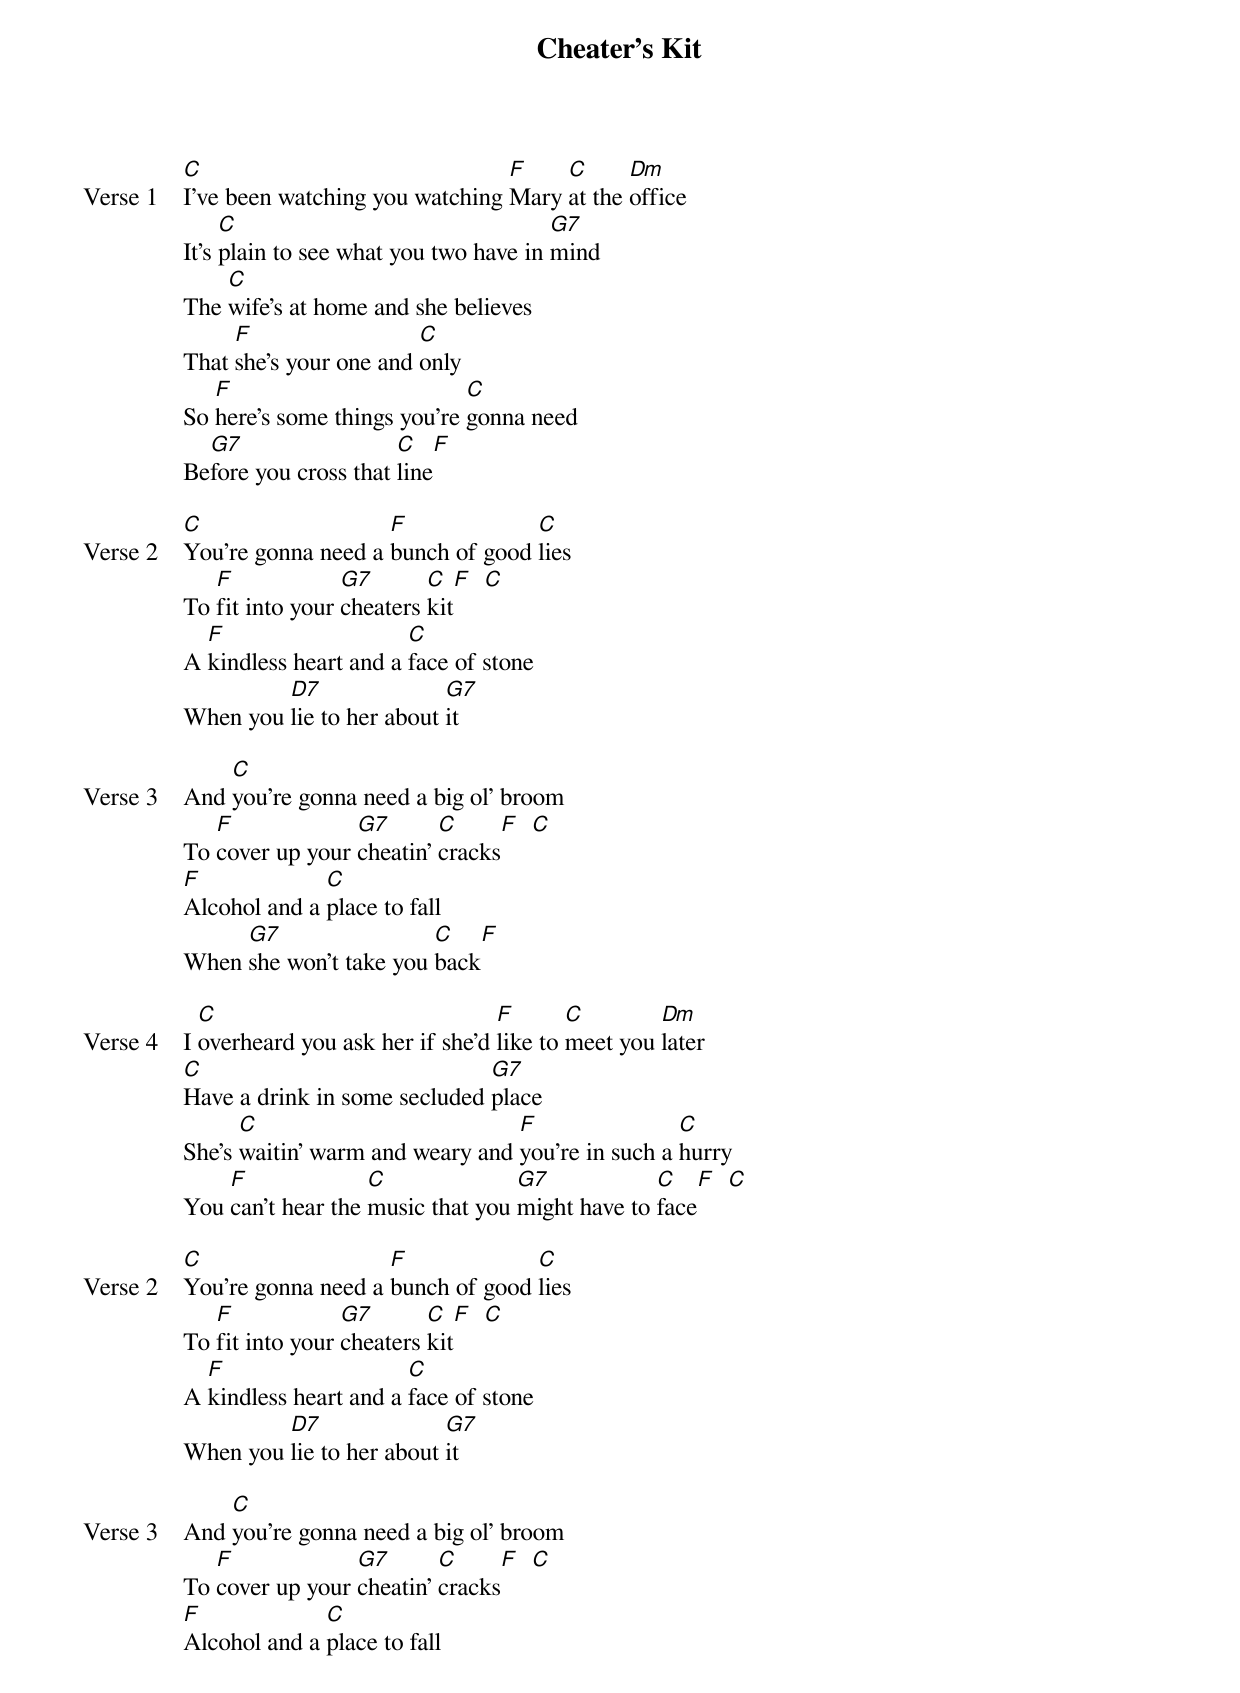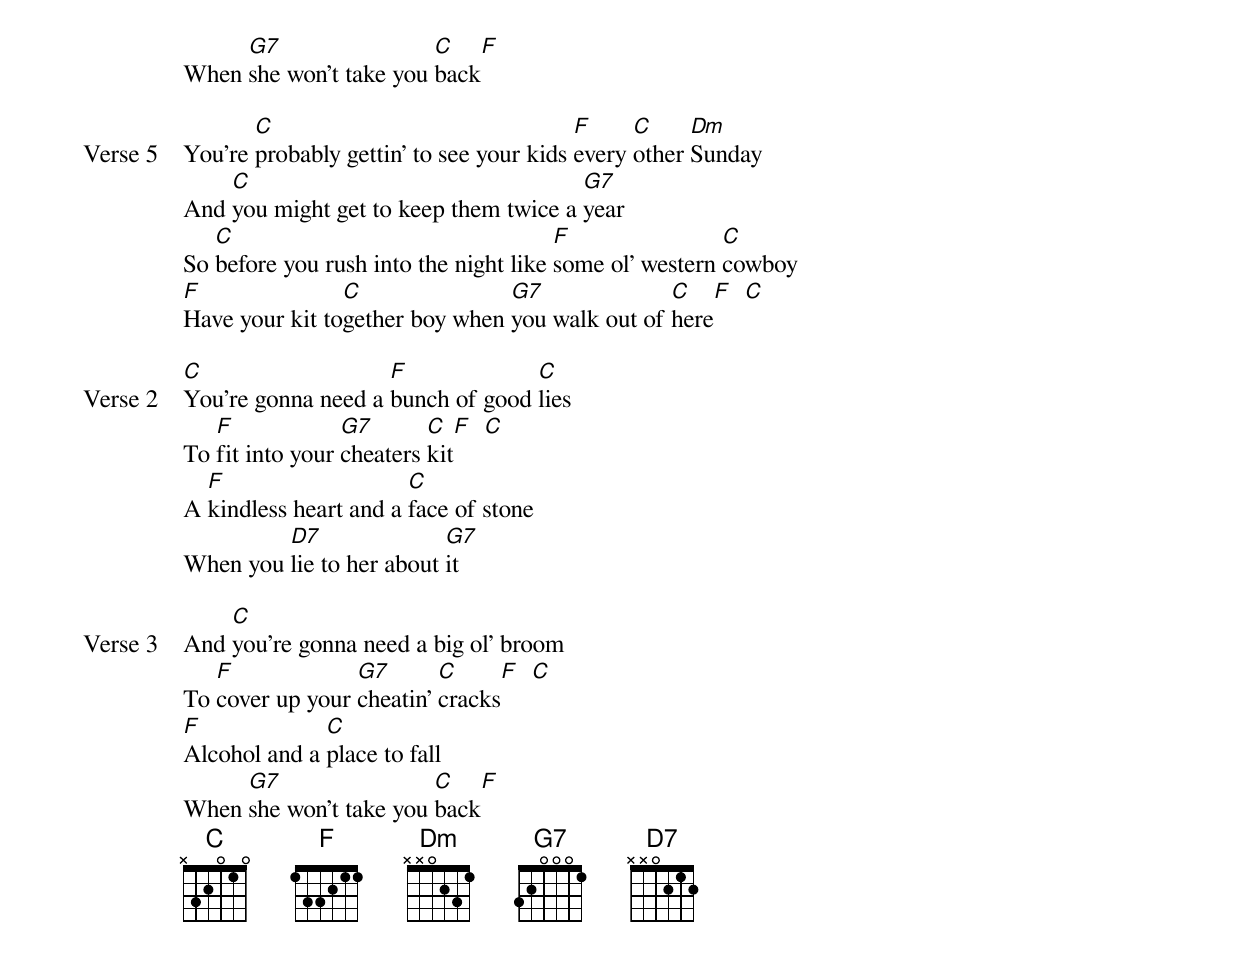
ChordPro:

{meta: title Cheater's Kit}
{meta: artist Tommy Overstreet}
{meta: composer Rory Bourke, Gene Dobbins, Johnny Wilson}
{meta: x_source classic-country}
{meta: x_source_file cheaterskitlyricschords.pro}
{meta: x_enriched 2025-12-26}

{start_of_verse: Verse 1}
[C]I've been watching you watching [F]Mary [C]at the [Dm]office
It's [C]plain to see what you two have in [G7]mind
The [C]wife's at home and she believes
That [F]she's your one and [C]only
So [F]here's some things you're [C]gonna need
Be[G7]fore you cross that [C]line[F]
{end_of_verse}

{start_of_verse: Verse 2}
[C]You're gonna need a [F]bunch of good [C]lies
To [F]fit into your [G7]cheaters [C]kit[F]  [C]
A [F]kindless heart and a [C]face of stone
When you [D7]lie to her about [G7]it
{end_of_verse}

{start_of_verse: Verse 3}
And [C]you're gonna need a big ol' broom
To [F]cover up your [G7]cheatin' [C]cracks[F]  [C]
[F]Alcohol and a [C]place to fall
When [G7]she won't take you [C]back[F]
{end_of_verse}

{start_of_verse: Verse 4}
I [C]overheard you ask her if she'd [F]like to [C]meet you [Dm]later
[C]Have a drink in some secluded [G7]place
She's [C]waitin' warm and weary and [F]you're in such a [C]hurry
You [F]can't hear the [C]music that you [G7]might have to [C]face[F]  [C]
{end_of_verse}

{start_of_verse: Verse 2}
[C]You're gonna need a [F]bunch of good [C]lies
To [F]fit into your [G7]cheaters [C]kit[F]  [C]
A [F]kindless heart and a [C]face of stone
When you [D7]lie to her about [G7]it
{end_of_verse}

{start_of_verse: Verse 3}
And [C]you're gonna need a big ol' broom
To [F]cover up your [G7]cheatin' [C]cracks[F]  [C]
[F]Alcohol and a [C]place to fall
When [G7]she won't take you [C]back[F]
{end_of_verse}

{start_of_verse: Verse 5}
You're [C]probably gettin' to see your kids [F]every [C]other [Dm]Sunday
And [C]you might get to keep them twice a [G7]year
So [C]before you rush into the night like [F]some ol' western [C]cowboy
[F]Have your kit to[C]gether boy when [G7]you walk out of [C]here[F]  [C]
{end_of_verse}

{start_of_verse: Verse 2}
[C]You're gonna need a [F]bunch of good [C]lies
To [F]fit into your [G7]cheaters [C]kit[F]  [C]
A [F]kindless heart and a [C]face of stone
When you [D7]lie to her about [G7]it
{end_of_verse}

{start_of_verse: Verse 3}
And [C]you're gonna need a big ol' broom
To [F]cover up your [G7]cheatin' [C]cracks[F]  [C]
[F]Alcohol and a [C]place to fall
When [G7]she won't take you [C]back[F]
{end_of_verse}
